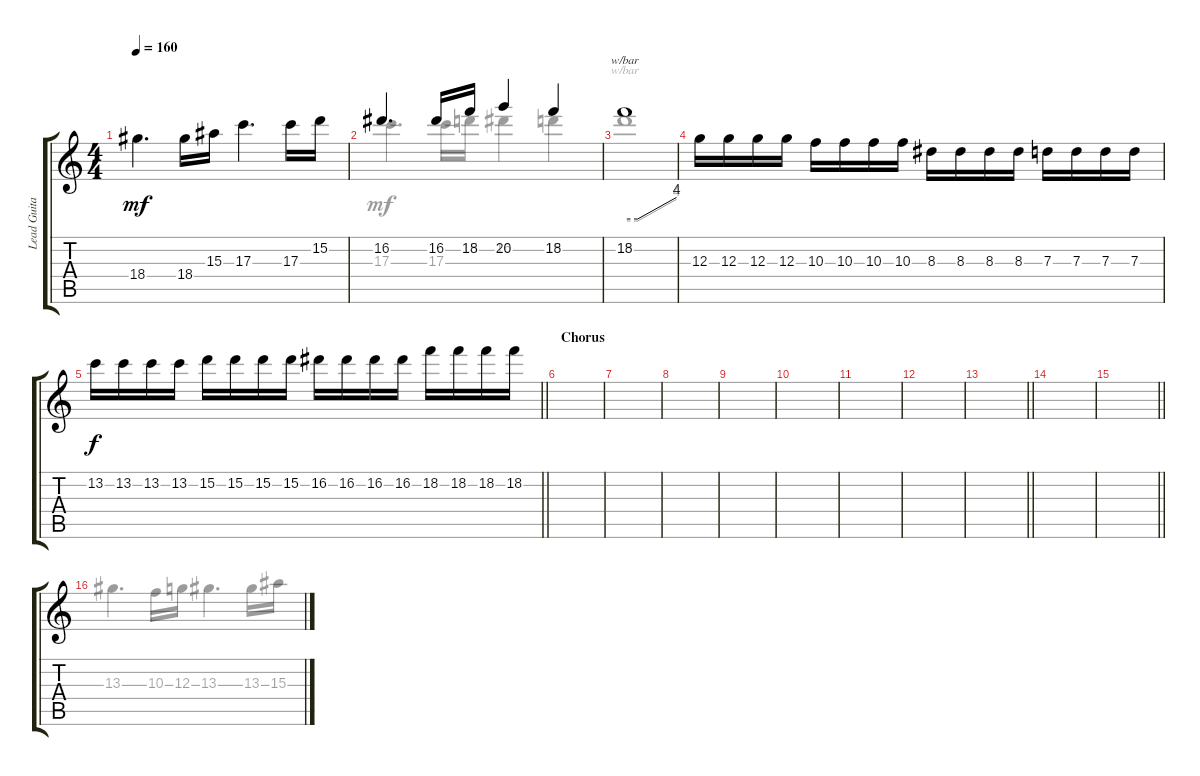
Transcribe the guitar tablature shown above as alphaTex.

\track ("Lead Guitar - Herman Li" "Lead Guita") {instrument overdrivenguitar}
\staff {score tabs}
\tuning (E4 B3 G3 D3 A2 E2) {hide}
\voice
\ts (4 4)
\tempo 160
\clef g2
\ks c
18.4.4{d dy mf} 18.4.16 15.3.16 17.3.4{d} 17.3.16 15.2.16 |
16.2.4{d} 16.2.16 18.2.16 20.2.4 18.2.4 |
18.2.1{tbe (custom default 0 0 15 0 60 16)} |
12.3.16 12.3.16 12.3.16 12.3.16 10.3.16 10.3.16 10.3.16 10.3.16 8.3.16 8.3.16 8.3.16 8.3.16 7.3.16 7.3.16 7.3.16 7.3.16 |
\barLineRight lightlight
13.2.16{dy f} 13.2.16 13.2.16 13.2.16 15.2.16 15.2.16 15.2.16 15.2.16 16.2.16 16.2.16 16.2.16 16.2.16 18.2.16 18.2.16 18.2.16 18.2.16 |
\section ("" "Chorus")
|
|
|
|
|
|
|
\barLineRight lightlight
|
|
\barLineRight lightlight
|
\section ("" "")
\voice
\clef g2
\ottava regular
\simile none
\ks c
13.3.4{d dy mf} 10.3.16 12.3.16 13.3.4{d} 13.3.16 15.3.16 |
17.3.4{d} 17.3.16 15.2.16 16.2.4 15.2.4 |
15.2.1{tbe (custom default 0 0 15 0 60 16)} |
|
\barLineRight lightlight
|
|
|
|
|
|
|
|
\barLineRight lightlight
|
|
\barLineRight lightlight
|
